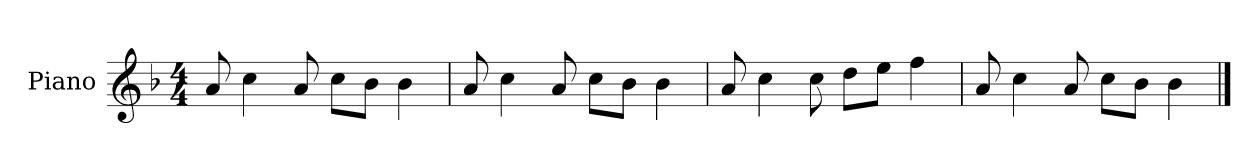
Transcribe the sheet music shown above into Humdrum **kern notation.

**kern
*part1
*staff1
*I"Piano
*I'P-no
*clefG2
*k[b-]
*M4/4
*MM90
=1
8a/
4cc\
8a/
8cc\L
8b-\J
4b-\
=2
8a/
4cc\
8a/
8cc\L
8b-\J
4b-\
=3
8a/
4cc\
8cc\
8dd\L
8ee\J
4ff\
=4
8a/
4cc\
8a/
8cc\L
8b-\J
4b-\
==
*-
